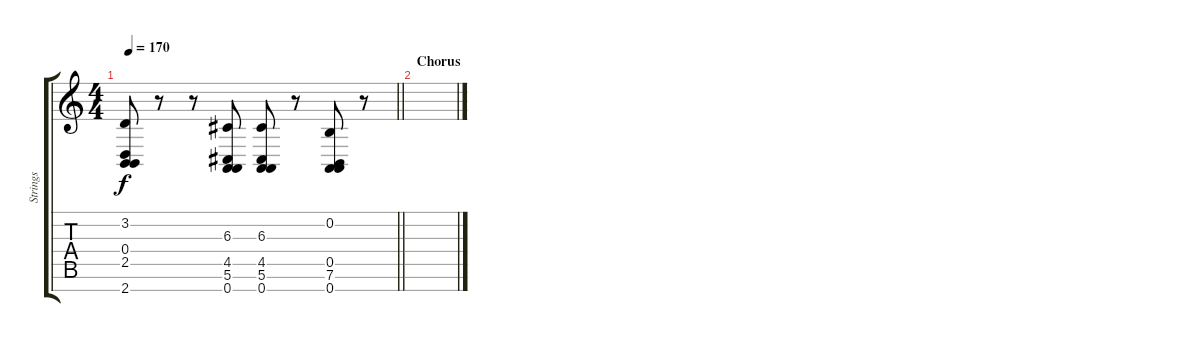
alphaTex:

\track ("Strings" "Strings") {instrument stringensemble1}
\staff {score tabs}
\tuning (E4 B3 G3 D3 A2 E2 A2) {hide}
\ts (4 4)
\tempo 170
\clef g2
\barLineRight lightlight
\ks c
(3.2 0.4 2.5 2.7).8{dy f} r.8 r.8 (6.3 4.5 5.6 0.7).8 (6.3 4.5 5.6 0.7).8 r.8 (0.2 0.5 7.6 0.7).8 r.8 |
\section ("" "Chorus")
